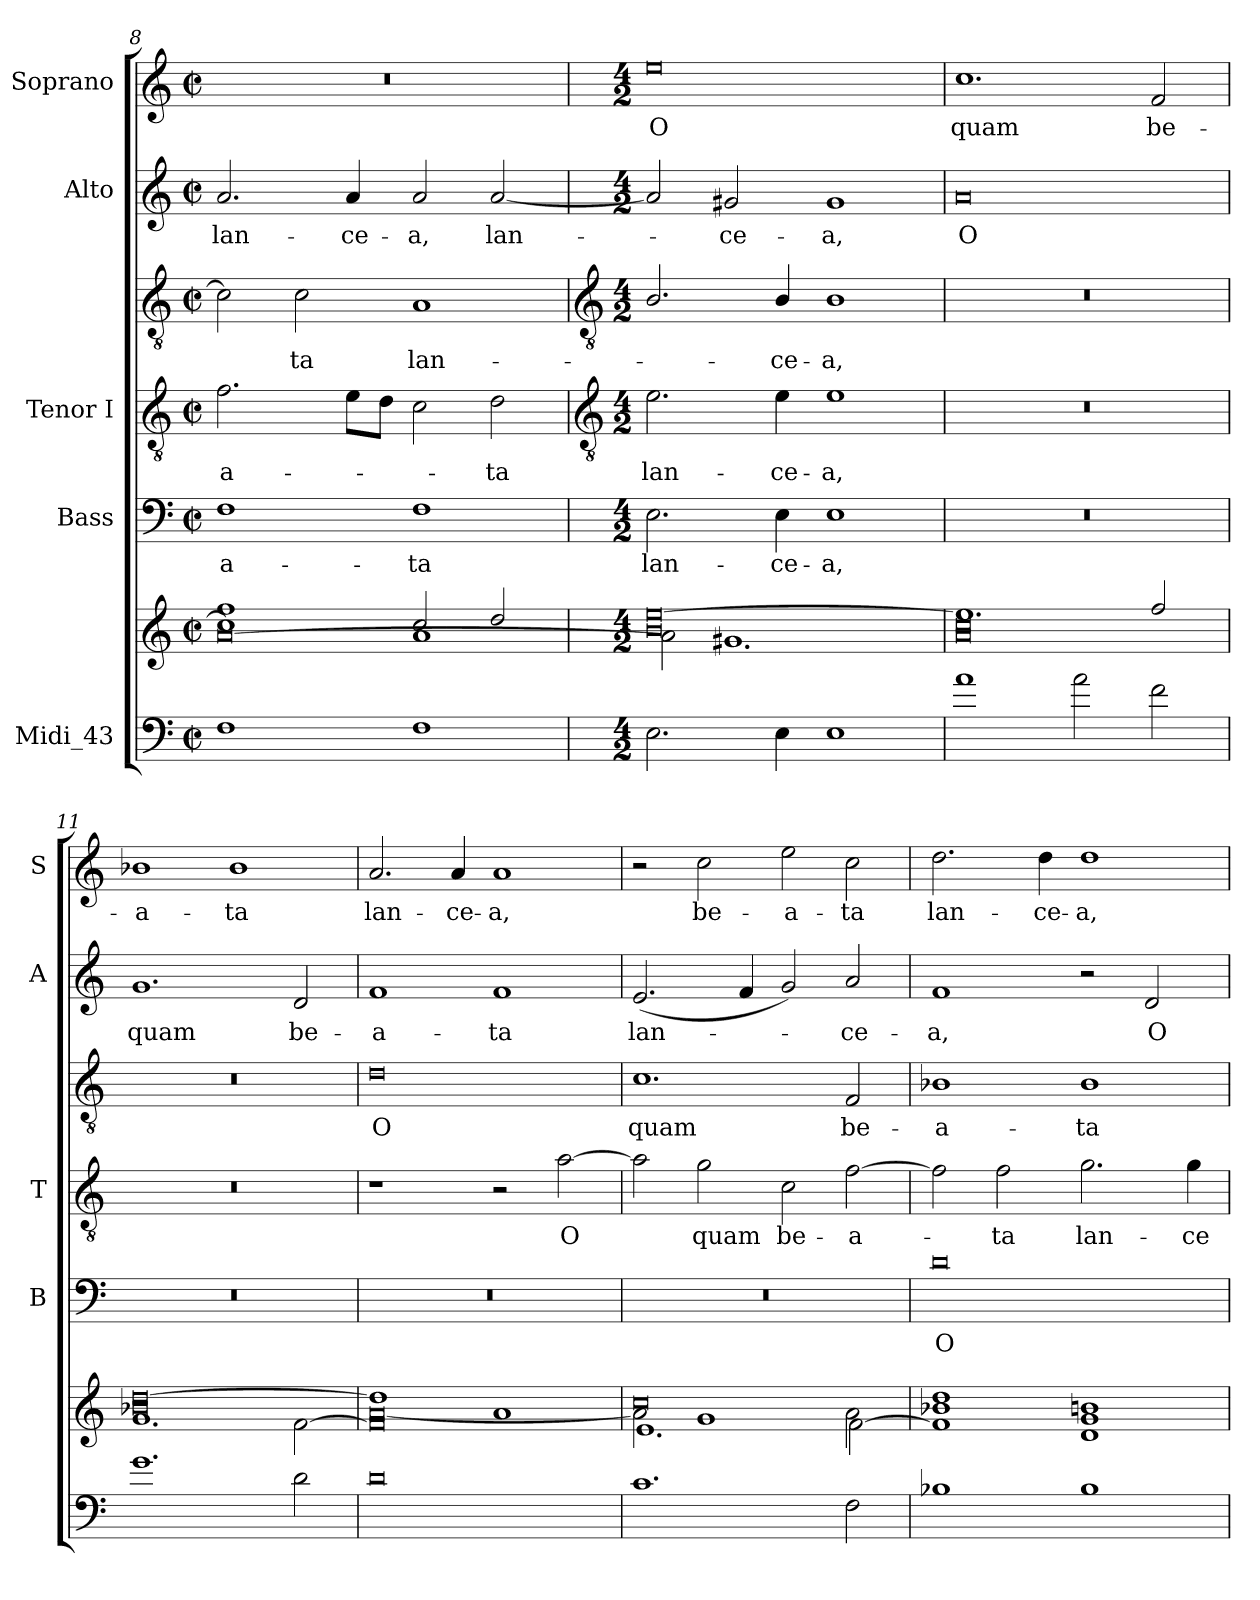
**kern	**kern	**kern	**text	**kern	**text	**kern	**text	**kern	**text	**kern	**text
*part5	*part5	*part4	*part4	*part3	*part3	*part3	*part3	*part2	*part2	*part1	*part1
*staff7	*staff6	*staff5	*staff5	*staff4	*staff4	*staff3	*staff3	*staff2	*staff2	*staff1	*staff1
*I"Midi_43	*	*I"Bass	*	*I"Tenor I	*	*	*	*I"Alto	*	*I"Soprano	*
*	*	*I'B	*	*I'T	*	*	*	*I'A	*	*I'S	*
*clefF4	*clefG2	*clefF4	*	*clefGv2	*	*clefGv2	*	*clefG2	*	*clefG2	*
*k[]	*k[]	*k[]	*	*k[]	*	*k[]	*	*k[]	*	*k[]	*
*C:	*C:	*C:	*	*C:	*	*C:	*	*C:	*	*C:	*
*M4/2	*M4/2	*M4/2	*	*M4/2	*	*M4/2	*	*M4/2	*	*M4/2	*
*met(c|)	*met(c|)	*met(c|)	*	*met(c|)	*	*met(c|)	*	*met(c|)	*	*met(c|)	*
=8	=8	=8	=8	=8	=8	=8	=8	=8	=8	=8	=8
*	*^	*	*	*	*	*	*	*	*	*	*
*	*	*^	*	*	*	*	*	*	*	*	*	*
!	!	!	!	!	!LO:LY:b	!	!LO:LY:b	!	!	!	!LO:LY:b	!	!
1F	1ff/	1cc\]	[0a\	1F	-a-	2.f	a-	2c]	.	2.a	lan-	0r	.
!	!	!	!	!	!	!	!	!	!LO:LY:b	!	!	!	!
.	.	.	.	.	.	.	.	2c	-ta	.	.	.	.
!	!	!	!	!	!	!	!	!	!	!	!LO:LY:b	!	!
.	.	.	.	.	.	8eL	.	.	.	4a	-ce-	.	.
.	.	.	.	.	.	8dJ	.	.	.	.	.	.	.
!	!	!	!	!	!LO:LY:b	!	!	!	!LO:LY:b	!	!LO:LY:b	!	!
1F	2cc/	1a\	.	1F	-ta	2c	.	1A	lan-	2a	-a,	.	.
!	!	!	!	!	!	!	!LO:LY:b	!	!	!	!LO:LY:b	!	!
.	2dd/	.	.	.	.	2d	ta	.	.	[2a	lan-	.	.
!!LO:LB:g=z
=9	=9	=9	=9	=9	=9	=9	=9	=9	=9	=9	=9	=9	=9
*	*	*	*	*	*	*clefGv2	*	*clefGv2	*	*	*	*	*
*M4/2	*M4/2	*	*	*M4/2	*	*M4/2	*	*M4/2	*	*M4/2	*	*M4/2	*
!	!	!	!	!	!LO:LY:b	!	!LO:LY:b	!	!	!	!	!	!LO:LY:b
2.E	[0ee/	0b\	2a\]	2.E	lan-	2.e	lan-	2.B/	.	2a]	.	0ee	O
!	!	!	!	!	!	!	!	!	!	!	!LO:LY:b	!	!
.	.	.	1.g#X\	.	.	.	.	.	.	2g#X	ce-	.	.
!	!	!	!	!	!LO:LY:b	!	!LO:LY:b	!	!LO:LY:b	!	!	!	!
4E	.	.	.	4E	-ce-	4e	-ce-	4B/	ce-	.	.	.	.
!	!	!	!	!	!LO:LY:b	!	!LO:LY:b	!	!LO:LY:b	!	!LO:LY:b	!	!
1E	.	.	.	1E	-a,	1e	-a,	1B/	-a,	1g#	-a,	.	.
=10	=10	=10	=10	=10	=10	=10	=10	=10	=10	=10	=10	=10	=10
!	!	!	!	!	!	!	!	!	!	!	!LO:LY:b	!	!LO:LY:b
1a	1.ee/]	0cc\	0a\	0r	.	0r	.	0r	.	0a	O	1.cc	quam
2a	.	.	.	.	.	.	.	.	.	.	.	.	.
!	!	!	!	!	!	!	!	!	!	!	!	!	!LO:LY:b
2f	2ff/	.	.	.	.	.	.	.	.	.	.	2f	be-
=11	=11	=11	=11	=11	=11	=11	=11	=11	=11	=11	=11	=11	=11
!	!	!	!	!	!	!	!	!	!	!	!LO:LY:b	!	!LO:LY:b
1.g	[0dd/	0b-X\	1.g\	0r	.	0r	.	0r	.	1.g	quam	1b-X/	-a-
!	!	!	!	!	!	!	!	!	!	!	!	!	!LO:LY:b
.	.	.	.	.	.	.	.	.	.	.	.	1b-/	-ta
!	!	!	!	!	!	!	!	!	!	!	!LO:LY:b	!	!
2d	.	.	[2f\	.	.	.	.	.	.	2d	be-	.	.
=12	=12	=12	=12	=12	=12	=12	=12	=12	=12	=12	=12	=12	=12
!	!	!	!	!	!	!	!	!	!LO:LY:b	!	!LO:LY:b	!	!LO:LY:b
0d	1dd/]	[0a\	0f\]	0r	.	1r	.	0d	O	1f	-a-	2.a	lan-
!	!	!	!	!	!	!	!	!	!	!	!	!	!LO:LY:b
.	.	.	.	.	.	.	.	.	.	.	.	4a	-ce-
!	!	!	!	!	!	!	!	!	!	!	!LO:LY:b	!	!LO:LY:b
.	1a/	.	.	.	.	2r	.	.	.	1f	-ta	1a	-a,
!	!	!	!	!	!	!	!LO:LY:b	!	!	!	!	!	!
.	.	.	.	.	.	[2a	O	.	.	.	.	.	.
=13	=13	=13	=13	=13	=13	=13	=13	=13	=13	=13	=13	=13	=13
!	!	!	!	!	!	!	!	!	!LO:LY:b	!	!LO:LY:b	!	!
1.c	0cc/	2a\]	1.e\	0r	.	2a]	.	1.c	quam	(<2.e	lan-	2r	.
!	!	!	!	!	!	!	!LO:LY:b	!	!	!	!	!	!LO:LY:b
.	.	1g\	.	.	.	2g	-quam	.	.	.	.	2cc	be-
.	.	.	.	.	.	.	.	.	.	4f	.	.	.
!	!	!	!	!	!	!	!LO:LY:b	!	!	!	!	!	!LO:LY:b
.	.	.	.	.	.	2c	be-	.	.	2g)	.	2ee	-a-
!	!	!	!	!	!	!	!LO:LY:b	!	!LO:LY:b	!	!LO:LY:b	!	!LO:LY:b
2F	.	2a\	[2f\	.	.	[2f	-a-	2F	be-	2a	ce-	2cc	-ta
=14	=14	=14	=14	=14	=14	=14	=14	=14	=14	=14	=14	=14	=14
!	!	!	!	!	!LO:LY:b	!	!	!	!LO:LY:b	!	!LO:LY:b	!	!LO:LY:b
1B-X	1dd/	1b-X\	1f\]	0d	O	2f]	.	1B-X	a-	1f	-a,	2.dd	lan-
!	!	!	!	!	!	!	!LO:LY:b	!	!	!	!	!	!
.	.	.	.	.	.	2f	ta	.	.	.	.	.	.
!	!	!	!	!	!	!	!	!	!	!	!	!	!LO:LY:b
.	.	.	.	.	.	.	.	.	.	.	.	4dd	-ce-
!	!	!	!	!	!	!	!LO:LY:b	!	!LO:LY:b	!	!	!	!LO:LY:b
1B-	1b/	1g\	1d\	.	.	2.g	lan-	1B-	-ta	2r	.	1dd	-a,
!	!	!	!	!	!	!	!	!	!	!	!LO:LY:b	!	!
.	.	.	.	.	.	.	.	.	.	2d	O	.	.
!	!	!	!	!	!	!	!LO:LY:b	!	!	!	!	!	!
.	.	.	.	.	.	4g	-ce-	.	.	.	.	.	.
*	*v	*v	*v	*	*	*	*	*	*	*	*	*	*
=	=	=	=	=	=	=	=	=	=	=	=
*-	*-	*-	*-	*-	*-	*-	*-	*-	*-	*-	*-
